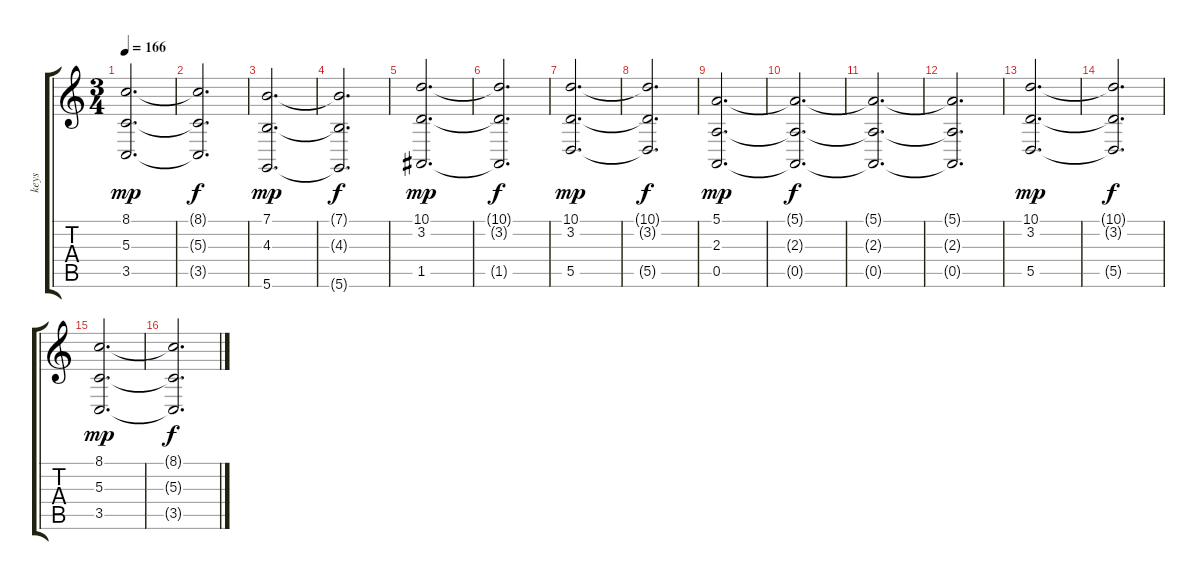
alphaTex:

\track ("keys" "keys") {instrument stringensemble2}
\staff {score tabs}
\tuning (E4 B3 G3 D3 A2 D2) {hide}
\ts (3 4)
\tempo 166
\clef g2
\ks c
(8.1 5.3 3.5).2{d dy mp} |
(8.1{t} 5.3{t} 3.5{t}).2{d dy f} |
(7.1 4.3 5.6).2{d dy mp} |
(7.1{t} 4.3{t} 5.6{t}).2{d dy f} |
(10.1 3.2 1.5).2{d dy mp} |
(10.1{t} 3.2{t} 1.5{t}).2{d dy f} |
(10.1 3.2 5.5).2{d dy mp} |
(10.1{t} 3.2{t} 5.5{t}).2{d dy f} |
(5.1 2.3 0.5).2{d dy mp} |
(5.1{t} 2.3{t} 0.5{t}).2{d dy f} |
(5.1{t} 2.3{t} 0.5{t}).2{d} |
(5.1{t} 2.3{t} 0.5{t}).2{d} |
(10.1 3.2 5.5).2{d dy mp} |
(10.1{t} 3.2{t} 5.5{t}).2{d dy f} |
(8.1 5.3 3.5).2{d dy mp} |
(8.1{t} 5.3{t} 3.5{t}).2{d dy f}
